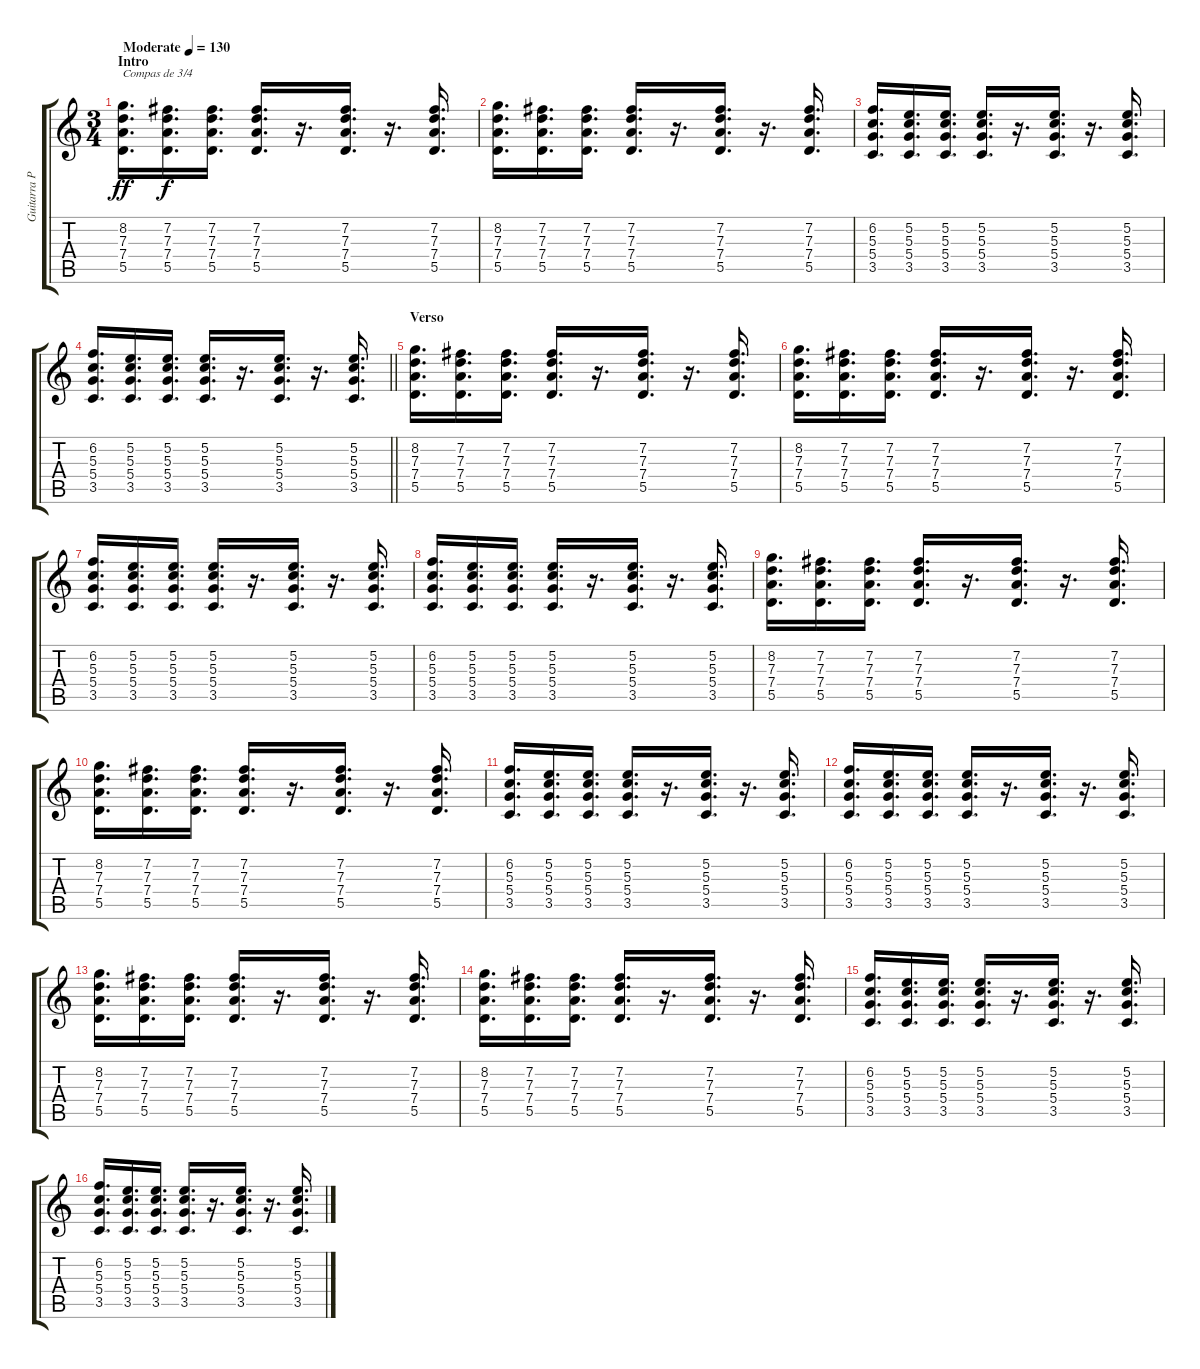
\track ("Guitarra Principal" "Guitarra P") {instrument distortionguitar}
\staff {score tabs}
\tuning (E4 B3 G3 D3 A2 E2) {hide}
\ts (3 4)
\section ("" "Intro")
\tempo (130 "Moderate")
\clef g2
\ks c
(8.2 7.3 7.4 5.5).16{d txt "Compas de 3/4" dy ff instrument distortionguitar} (7.2 7.3 7.4 5.5).16{d dy f} (7.2 7.3 7.4 5.5).16{d} (7.2 7.3 7.4 5.5).16{d} r.16{d} (7.2 7.3 7.4 5.5).16{d} r.16{d} (7.2 7.3 7.4 5.5).16{d} |
(8.2 7.3 7.4 5.5).16{d} (7.2 7.3 7.4 5.5).16{d} (7.2 7.3 7.4 5.5).16{d} (7.2 7.3 7.4 5.5).16{d} r.16{d} (7.2 7.3 7.4 5.5).16{d} r.16{d} (7.2 7.3 7.4 5.5).16{d} |
(6.2 5.3 5.4 3.5).16{d} (5.2 5.3 5.4 3.5).16{d} (5.2 5.3 5.4 3.5).16{d} (5.2 5.3 5.4 3.5).16{d} r.16{d} (5.2 5.3 5.4 3.5).16{d} r.16{d} (5.2 5.3 5.4 3.5).16{d} |
\barLineRight lightlight
(6.2 5.3 5.4 3.5).16{d} (5.2 5.3 5.4 3.5).16{d} (5.2 5.3 5.4 3.5).16{d} (5.2 5.3 5.4 3.5).16{d} r.16{d} (5.2 5.3 5.4 3.5).16{d} r.16{d} (5.2 5.3 5.4 3.5).16{d} |
\section ("" "Verso")
(8.2 7.3 7.4 5.5).16{d} (7.2 7.3 7.4 5.5).16{d} (7.2 7.3 7.4 5.5).16{d} (7.2 7.3 7.4 5.5).16{d} r.16{d} (7.2 7.3 7.4 5.5).16{d} r.16{d} (7.2 7.3 7.4 5.5).16{d} |
(8.2 7.3 7.4 5.5).16{d} (7.2 7.3 7.4 5.5).16{d} (7.2 7.3 7.4 5.5).16{d} (7.2 7.3 7.4 5.5).16{d} r.16{d} (7.2 7.3 7.4 5.5).16{d} r.16{d} (7.2 7.3 7.4 5.5).16{d} |
(6.2 5.3 5.4 3.5).16{d} (5.2 5.3 5.4 3.5).16{d} (5.2 5.3 5.4 3.5).16{d} (5.2 5.3 5.4 3.5).16{d} r.16{d} (5.2 5.3 5.4 3.5).16{d} r.16{d} (5.2 5.3 5.4 3.5).16{d} |
(6.2 5.3 5.4 3.5).16{d} (5.2 5.3 5.4 3.5).16{d} (5.2 5.3 5.4 3.5).16{d} (5.2 5.3 5.4 3.5).16{d} r.16{d} (5.2 5.3 5.4 3.5).16{d} r.16{d} (5.2 5.3 5.4 3.5).16{d} |
(8.2 7.3 7.4 5.5).16{d} (7.2 7.3 7.4 5.5).16{d} (7.2 7.3 7.4 5.5).16{d} (7.2 7.3 7.4 5.5).16{d} r.16{d} (7.2 7.3 7.4 5.5).16{d} r.16{d} (7.2 7.3 7.4 5.5).16{d} |
(8.2 7.3 7.4 5.5).16{d} (7.2 7.3 7.4 5.5).16{d} (7.2 7.3 7.4 5.5).16{d} (7.2 7.3 7.4 5.5).16{d} r.16{d} (7.2 7.3 7.4 5.5).16{d} r.16{d} (7.2 7.3 7.4 5.5).16{d} |
(6.2 5.3 5.4 3.5).16{d} (5.2 5.3 5.4 3.5).16{d} (5.2 5.3 5.4 3.5).16{d} (5.2 5.3 5.4 3.5).16{d} r.16{d} (5.2 5.3 5.4 3.5).16{d} r.16{d} (5.2 5.3 5.4 3.5).16{d} |
(6.2 5.3 5.4 3.5).16{d} (5.2 5.3 5.4 3.5).16{d} (5.2 5.3 5.4 3.5).16{d} (5.2 5.3 5.4 3.5).16{d} r.16{d} (5.2 5.3 5.4 3.5).16{d} r.16{d} (5.2 5.3 5.4 3.5).16{d} |
(8.2 7.3 7.4 5.5).16{d} (7.2 7.3 7.4 5.5).16{d} (7.2 7.3 7.4 5.5).16{d} (7.2 7.3 7.4 5.5).16{d} r.16{d} (7.2 7.3 7.4 5.5).16{d} r.16{d} (7.2 7.3 7.4 5.5).16{d} |
(8.2 7.3 7.4 5.5).16{d} (7.2 7.3 7.4 5.5).16{d} (7.2 7.3 7.4 5.5).16{d} (7.2 7.3 7.4 5.5).16{d} r.16{d} (7.2 7.3 7.4 5.5).16{d} r.16{d} (7.2 7.3 7.4 5.5).16{d} |
(6.2 5.3 5.4 3.5).16{d} (5.2 5.3 5.4 3.5).16{d} (5.2 5.3 5.4 3.5).16{d} (5.2 5.3 5.4 3.5).16{d} r.16{d} (5.2 5.3 5.4 3.5).16{d} r.16{d} (5.2 5.3 5.4 3.5).16{d} |
(6.2 5.3 5.4 3.5).16{d} (5.2 5.3 5.4 3.5).16{d} (5.2 5.3 5.4 3.5).16{d} (5.2 5.3 5.4 3.5).16{d} r.16{d} (5.2 5.3 5.4 3.5).16{d} r.16{d} (5.2 5.3 5.4 3.5).16{d}
